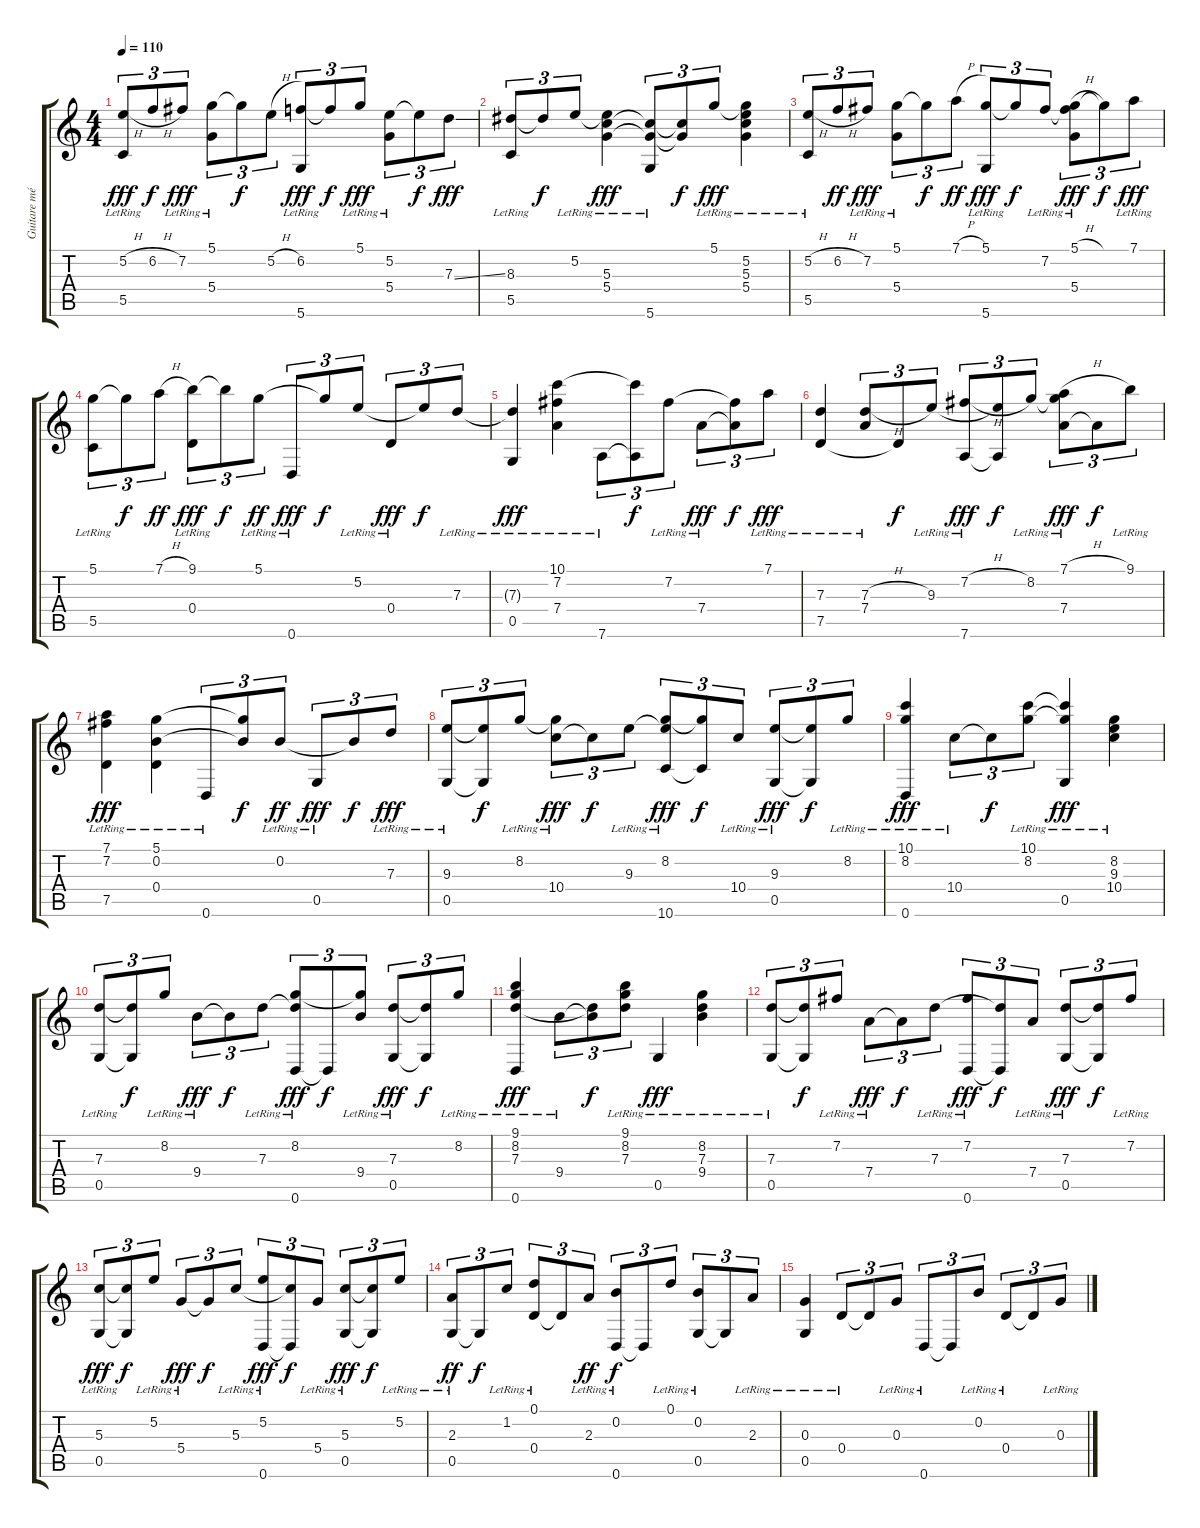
\track ("Guitare mélodie 1" "Guitare mé") {instrument acousticguitarsteel}
\staff {score tabs}
\tuning (D4 B3 G3 D3 G2 D2) {hide}
\ts (4 4)
\tempo 110
\clef g2
\ks c
(5.2{h} 5.5{lr}).8{tu (3 2) dy fff balance 6} 6.2{h}.8{tu (3 2) dy f} 7.2{lr}.8{tu (3 2) dy fff} (5.1{lr} 5.4{lr}).8{tu (3 2)} 5.1{t}.8{tu (3 2) dy f} 5.2{h}.8{tu (3 2)} (6.2{lr} 5.6{lr}).8{tu (3 2) dy fff} 6.2{t}.8{tu (3 2) dy f} 5.1{lr}.8{tu (3 2) dy fff} (5.2{lr} 5.4{lr}).8{tu (3 2)} 5.2{t}.8{tu (3 2) dy f} 7.3{ss}.8{tu (3 2) dy fff} |
(8.3{lr} 5.5{lr}).8{tu (3 2)} 8.3{t}.8{tu (3 2) dy f} 5.2{lr}.8{tu (3 2)} (5.2{t} 5.3{lr} 5.4{lr}).4{dy fff} (5.3{t} 5.4{t} 5.6{lr}).8{tu (3 2)} (5.3{t} 5.4{t}).8{tu (3 2) dy f} 5.1{lr}.8{tu (3 2) dy fff} (5.1{t} 5.2{lr} 5.3{lr} 5.4{lr}).4 |
(5.2{h} 5.5{lr}).8{tu (3 2)} 6.2{h}.8{tu (3 2) dy ff} 7.2{lr}.8{tu (3 2) dy fff} (5.1{lr} 5.4{lr}).8{tu (3 2)} 5.1{t}.8{tu (3 2) dy f} 7.1{h}.8{tu (3 2) dy ff} (5.1{lr} 5.6{lr}).8{tu (3 2) dy fff} 5.1{t}.8{tu (3 2) dy f} 7.2{lr}.8{tu (3 2)} (5.1{h} 7.2{t} 5.4{lr}).8{tu (3 2) dy fff} 5.1{t}.8{tu (3 2) dy f} 7.1{lr}.8{tu (3 2) dy fff} |
(5.1{lr} 5.5{lr}).8{tu (3 2)} 5.1{t}.8{tu (3 2) dy f} 7.1{h}.8{tu (3 2) dy ff} (9.1{lr} 0.4{lr}).8{tu (3 2) dy fff} 9.1{t}.8{tu (3 2) dy f} 5.1{lr}.8{tu (3 2) dy ff} 0.6{lr}.8{tu (3 2) dy fff} 5.1{t}.8{tu (3 2) dy f} 5.2{lr}.8{tu (3 2)} 0.4{lr}.8{tu (3 2) dy fff} 5.2{t}.8{tu (3 2) dy f} 7.3{lr}.8{tu (3 2)} |
(7.3{t} 0.5{lr}).4{dy fff} (10.1{lr} 7.2{lr} 7.4{lr}).4 7.6{lr}.8{tu (3 2)} (10.1{t} 7.6{t}).8{tu (3 2) dy f} 7.2{lr}.8{tu (3 2)} 7.4{lr}.8{tu (3 2) dy fff} (7.2{t} 7.4{t}).8{tu (3 2) dy f} 7.1{lr}.8{tu (3 2) dy fff} |
(7.3{lr} 7.5{lr}).4 (7.3{h} 7.4{lr}).8{tu (3 2)} 7.5{t}.8{tu (3 2) dy f} 9.3{lr}.8{tu (3 2)} (7.2{h} 7.6{lr}).8{tu (3 2) dy fff} (9.3{t} 7.6{t}).8{tu (3 2) dy f} 8.2{lr}.8{tu (3 2)} (7.1{h} 8.2{t} 7.4{lr}).8{tu (3 2) dy fff} 7.4{t}.8{tu (3 2) dy f} 9.1{lr}.8{tu (3 2)} |
(7.1{lr} 7.2{lr} 7.5{lr}).4{dy fff} (5.1{lr} 0.2{lr} 0.4{lr}).4 0.6{lr}.8{tu (3 2)} (5.1{t} 0.2{t}).8{tu (3 2) dy f} 0.2{lr}.8{tu (3 2) dy ff} 0.5{lr}.8{tu (3 2) dy fff} 0.2{t}.8{tu (3 2) dy f} 7.3{lr}.8{tu (3 2) dy fff} |
(9.3{lr} 0.5{lr}).8{tu (3 2)} (9.3{t} 0.5{t}).8{tu (3 2) dy f} 8.2{lr}.8{tu (3 2)} (8.2{t} 10.4{lr}).8{tu (3 2) dy fff} 10.4{t}.8{tu (3 2) dy f} 9.3{lr}.8{tu (3 2)} (8.2{lr} 9.3{t} 10.6{lr}).8{tu (3 2) dy fff} (8.2{t} 10.6{t}).8{tu (3 2) dy f} 10.4{lr}.8{tu (3 2)} (9.3{lr} 0.5{lr}).8{tu (3 2) dy fff} (9.3{t} 0.5{t}).8{tu (3 2) dy f} 8.2{lr}.8{tu (3 2)} |
(10.1{lr} 8.2{lr} 0.6{lr}).4{dy fff} 10.4{lr}.8{tu (3 2)} 10.4{t}.8{tu (3 2) dy f} (10.1{lr} 8.2{lr}).8{tu (3 2)} (10.1{t} 8.2{t} 0.5{lr}).4{dy fff} (8.2{lr} 9.3{lr} 10.4{lr}).4 |
(7.3{lr} 0.5{lr}).8{tu (3 2)} (7.3{t} 0.5{t}).8{tu (3 2) dy f} 8.2{lr}.8{tu (3 2)} 9.4{lr}.8{tu (3 2) dy fff} 9.4{t}.8{tu (3 2) dy f} 7.3{lr}.8{tu (3 2)} (8.2{lr} 7.3{t} 0.6{lr}).8{tu (3 2) dy fff} 0.6{t}.8{tu (3 2) dy f} (8.2{t} 9.4{lr}).8{tu (3 2)} (7.3{lr} 0.5{lr}).8{tu (3 2) dy fff} (7.3{t} 0.5{t}).8{tu (3 2) dy f} 8.2{lr}.8{tu (3 2)} |
(9.1{lr} 8.2{lr} 7.3{lr} 0.6{lr}).4{dy fff} 9.4{lr}.8{tu (3 2)} (7.3{t} 9.4{t}).8{tu (3 2) dy f} (9.1{lr} 8.2{lr} 7.3{lr}).8{tu (3 2)} 0.5{lr}.4{dy fff} (8.2{lr} 7.3{lr} 9.4{lr}).4 |
(7.3{lr} 0.5{lr}).8{tu (3 2)} (7.3{t} 0.5{t}).8{tu (3 2) dy f} 7.2{lr}.8{tu (3 2)} 7.4{lr}.8{tu (3 2) dy fff} 7.4{t}.8{tu (3 2) dy f} 7.3{lr}.8{tu (3 2)} (7.2{lr} 0.6{lr}).8{tu (3 2) dy fff} (7.3{t} 0.6{t}).8{tu (3 2) dy f} 7.4{lr}.8{tu (3 2)} (7.3{lr} 0.5{lr}).8{tu (3 2) dy fff} (7.3{t} 0.5{t}).8{tu (3 2) dy f} 7.2{lr}.8{tu (3 2)} |
(5.3{lr} 0.5{lr}).8{tu (3 2) dy fff} (5.3{t} 0.5{t}).8{tu (3 2) dy f} 5.2{lr}.8{tu (3 2)} 5.4{lr}.8{tu (3 2) dy fff} 5.4{t}.8{tu (3 2) dy f} 5.3{lr}.8{tu (3 2)} (5.2{lr} 0.6{lr}).8{tu (3 2) dy fff} (5.3{t} 0.6{t}).8{tu (3 2) dy f} 5.4{lr}.8{tu (3 2)} (5.3{lr} 0.5{lr}).8{tu (3 2) dy fff} (5.3{t} 0.5{t}).8{tu (3 2) dy f} 5.2{lr}.8{tu (3 2)} |
(2.3{lr} 0.5{lr}).8{tu (3 2) dy ff} 0.5{t}.8{tu (3 2) dy f} 1.2{lr}.8{tu (3 2)} (0.1{lr} 0.4{lr}).8{tu (3 2)} 0.4{t}.8{tu (3 2)} 2.3{lr}.8{tu (3 2) dy ff} (0.2{lr} 0.6{lr}).8{tu (3 2) dy f} 0.6{t}.8{tu (3 2)} 0.1{lr}.8{tu (3 2)} (0.2{lr} 0.5{lr}).8{tu (3 2)} 0.5{t}.8{tu (3 2)} 2.3{lr}.8{tu (3 2)} |
(0.3 0.5{lr}).4 0.4{lr}.8{tu (3 2)} 0.4{t}.8{tu (3 2)} 0.3{lr}.8{tu (3 2)} 0.6{lr}.8{tu (3 2)} 0.6{t}.8{tu (3 2)} 0.2{lr}.8{tu (3 2)} 0.4{lr}.8{tu (3 2)} 0.4{t}.8{tu (3 2)} 0.3{lr}.8{tu (3 2)}
